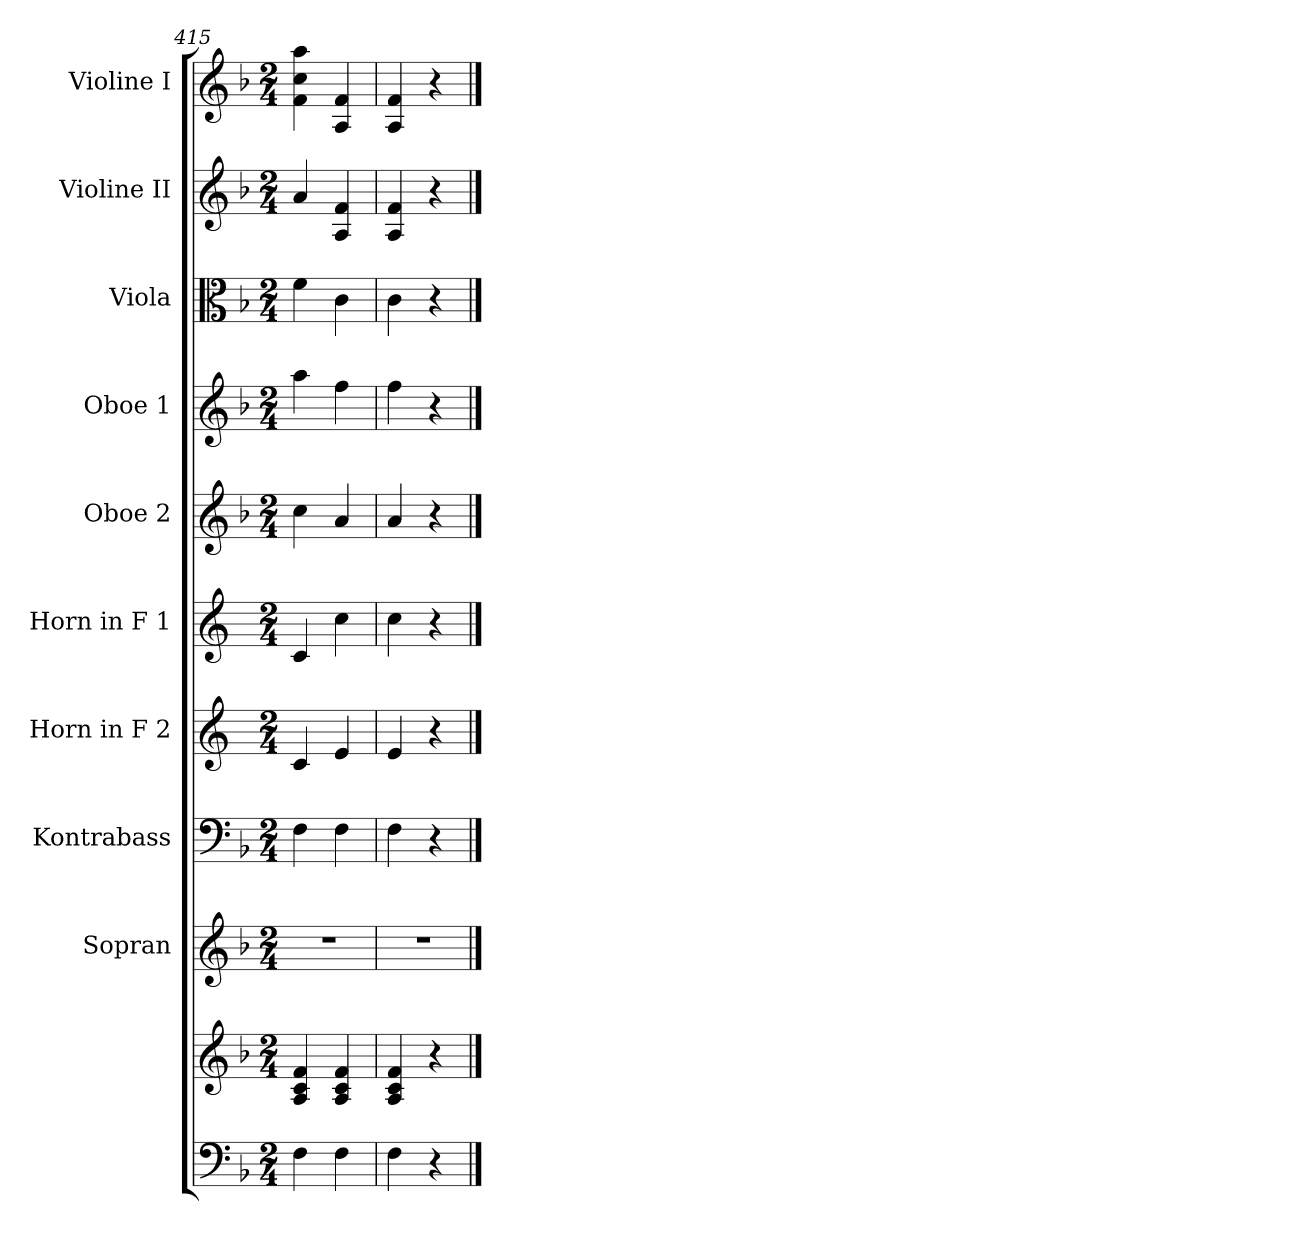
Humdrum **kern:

**kern	**kern	**kern	**kern	**kern	**kern	**kern	**kern	**kern	**kern	**kern
*part10	*part10	*part9	*part8	*part7	*part6	*part5	*part4	*part3	*part2	*part1
*staff11	*staff10	*staff9	*staff8	*staff7	*staff6	*staff5	*staff4	*staff3	*staff2	*staff1
*	*	*I"Sopran	*I"Kontrabass	*I"Horn in F 2	*I"Horn in F 1	*I"Oboe 2	*I"Oboe 1	*I"Viola	*I"Violine II	*I"Violine I
*	*	*I'S.	*I'Kb.	*	*	*I'Ob. 2	*I'Ob. 1	*I'Vla.	*I'Vl. II	*I'Vl. I
*clefF4	*clefG2	*clefG2	*clefF4	*clefG2	*clefG2	*clefG2	*clefG2	*clefC3	*clefG2	*clefG2
*	*	*	*ITrd7c12	*ITrd4c7	*ITrd4c7	*	*	*	*	*
*k[b-]	*k[b-]	*k[b-]	*k[b-]	*k[b-]	*k[b-]	*k[b-]	*k[b-]	*k[b-]	*k[b-]	*k[b-]
*F:	*F:	*F:	*F:	*F:	*F:	*F:	*F:	*F:	*F:	*F:
*M2/4	*M2/4	*M2/4	*M2/4	*M2/4	*M2/4	*M2/4	*M2/4	*M2/4	*M2/4	*M2/4
=415	=415	=415	=415	=415	=415	=415	=415	=415	=415	=415
4F\	4A/ 4c/ 4f/	2r	4FF\	4F/	4F/	4cc\	4aa\	4f\	4a/	4f\ 4cc\ 4aa\
4F\	4A/ 4c/ 4f/	.	4FF\	4A/	4f\	4a/	4ff\	4c\	4A/ 4f/	4A/ 4f/
=416	=416	=416	=416	=416	=416	=416	=416	=416	=416	=416
4F\	4A/ 4c/ 4f/	2r	4FF\	4A/	4f\	4a/	4ff\	4c\	4A/ 4f/	4A/ 4f/
4r	4r	.	4r	4r	4r	4r	4r	4r	4r	4r
==	==	==	==	==	==	==	==	==	==	==
*-	*-	*-	*-	*-	*-	*-	*-	*-	*-	*-
